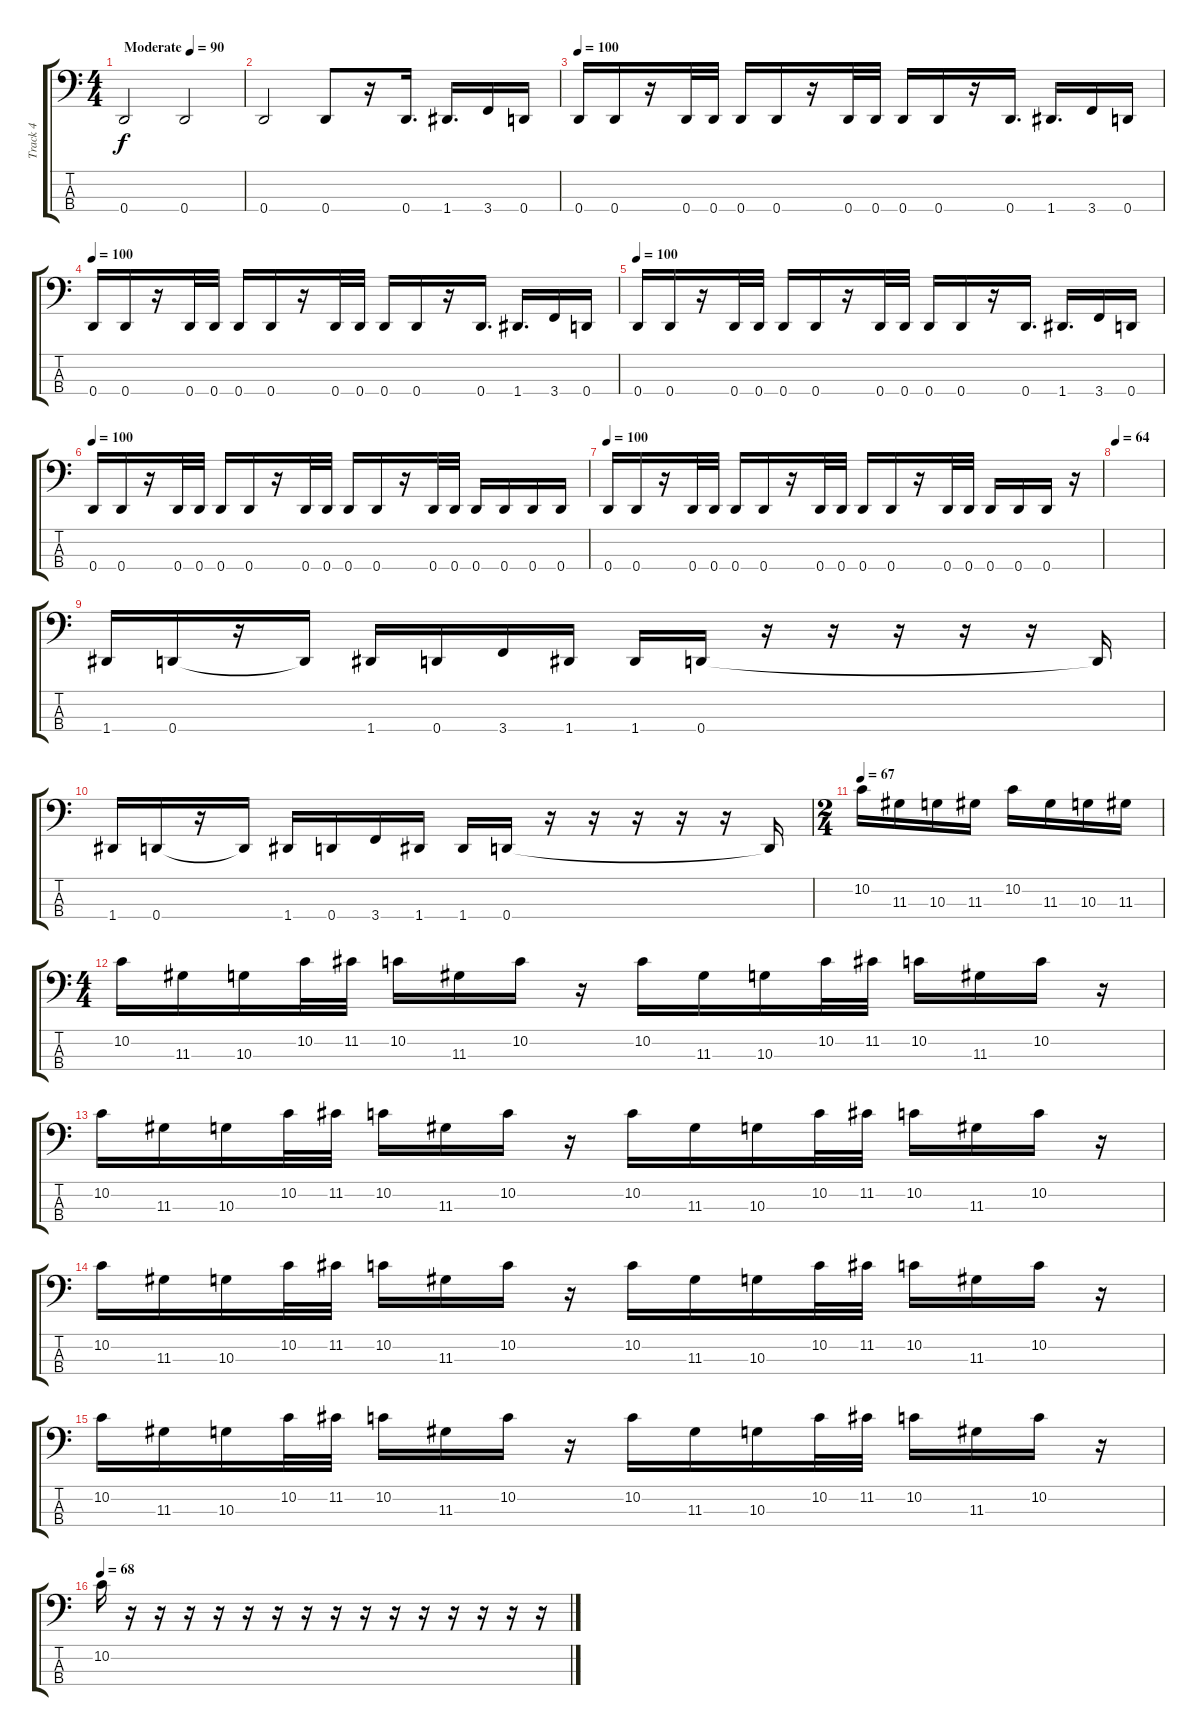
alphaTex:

\track ("Track 4" "Track 4") {instrument electricbasspick}
\staff {score tabs}
\tuning (G2 D2 A1 D1) {hide}
\ts (4 4)
\tempo (90 "Moderate")
\clef f4
\ks c
0.4.2{dy f instrument electricbasspick} 0.4.2 |
0.4.2 0.4.8 r.16 0.4.16{d} 1.4.16{d} 3.4.16 0.4.16 |
\tempo 100
0.4.16 0.4.16 r.16 0.4.32 0.4.32 0.4.16 0.4.16 r.16 0.4.32 0.4.32 0.4.16 0.4.16 r.16 0.4.16{d} 1.4.16{d} 3.4.16 0.4.16 |
\tempo 100
0.4.16 0.4.16 r.16 0.4.32 0.4.32 0.4.16 0.4.16 r.16 0.4.32 0.4.32 0.4.16 0.4.16 r.16 0.4.16{d} 1.4.16{d} 3.4.16 0.4.16 |
\tempo 100
0.4.16 0.4.16 r.16 0.4.32 0.4.32 0.4.16 0.4.16 r.16 0.4.32 0.4.32 0.4.16 0.4.16 r.16 0.4.16{d} 1.4.16{d} 3.4.16 0.4.16 |
\tempo 100
0.4.16 0.4.16 r.16 0.4.32 0.4.32 0.4.16 0.4.16 r.16 0.4.32 0.4.32 0.4.16 0.4.16 r.16 0.4.32 0.4.32 0.4.16 0.4.16 0.4.16 0.4.16 |
\tempo 100
0.4.16 0.4.16 r.16 0.4.32 0.4.32 0.4.16 0.4.16 r.16 0.4.32 0.4.32 0.4.16 0.4.16 r.16 0.4.32 0.4.32 0.4.16 0.4.16 0.4.16 r.16 |
\tempo 64
|
1.4.16 0.4.16 r.16 0.4{t}.16 1.4.16 0.4.16 3.4.16 1.4.16 1.4.16 0.4.16 r.16 r.16 r.16 r.16 r.16 0.4{t}.16 |
1.4.16 0.4.16 r.16 0.4{t}.16 1.4.16 0.4.16 3.4.16 1.4.16 1.4.16 0.4.16 r.16 r.16 r.16 r.16 r.16 0.4{t}.16 |
\ts (2 4)
\tempo 67
10.2.16 11.3.16 10.3.16 11.3.16 10.2.16 11.3.16 10.3.16 11.3.16 |
\ts (4 4)
10.2.16 11.3.16 10.3.16 10.2.32 11.2.32 10.2.16 11.3.16 10.2.16 r.16 10.2.16 11.3.16 10.3.16 10.2.32 11.2.32 10.2.16 11.3.16 10.2.16 r.16 |
10.2.16 11.3.16 10.3.16 10.2.32 11.2.32 10.2.16 11.3.16 10.2.16 r.16 10.2.16 11.3.16 10.3.16 10.2.32 11.2.32 10.2.16 11.3.16 10.2.16 r.16 |
10.2.16 11.3.16 10.3.16 10.2.32 11.2.32 10.2.16 11.3.16 10.2.16 r.16 10.2.16 11.3.16 10.3.16 10.2.32 11.2.32 10.2.16 11.3.16 10.2.16 r.16 |
10.2.16 11.3.16 10.3.16 10.2.32 11.2.32 10.2.16 11.3.16 10.2.16 r.16 10.2.16 11.3.16 10.3.16 10.2.32 11.2.32 10.2.16 11.3.16 10.2.16 r.16 |
\tempo 68
10.2.16 r.16 r.16 r.16 r.16 r.16 r.16 r.16 r.16 r.16 r.16 r.16 r.16 r.16 r.16 r.16
